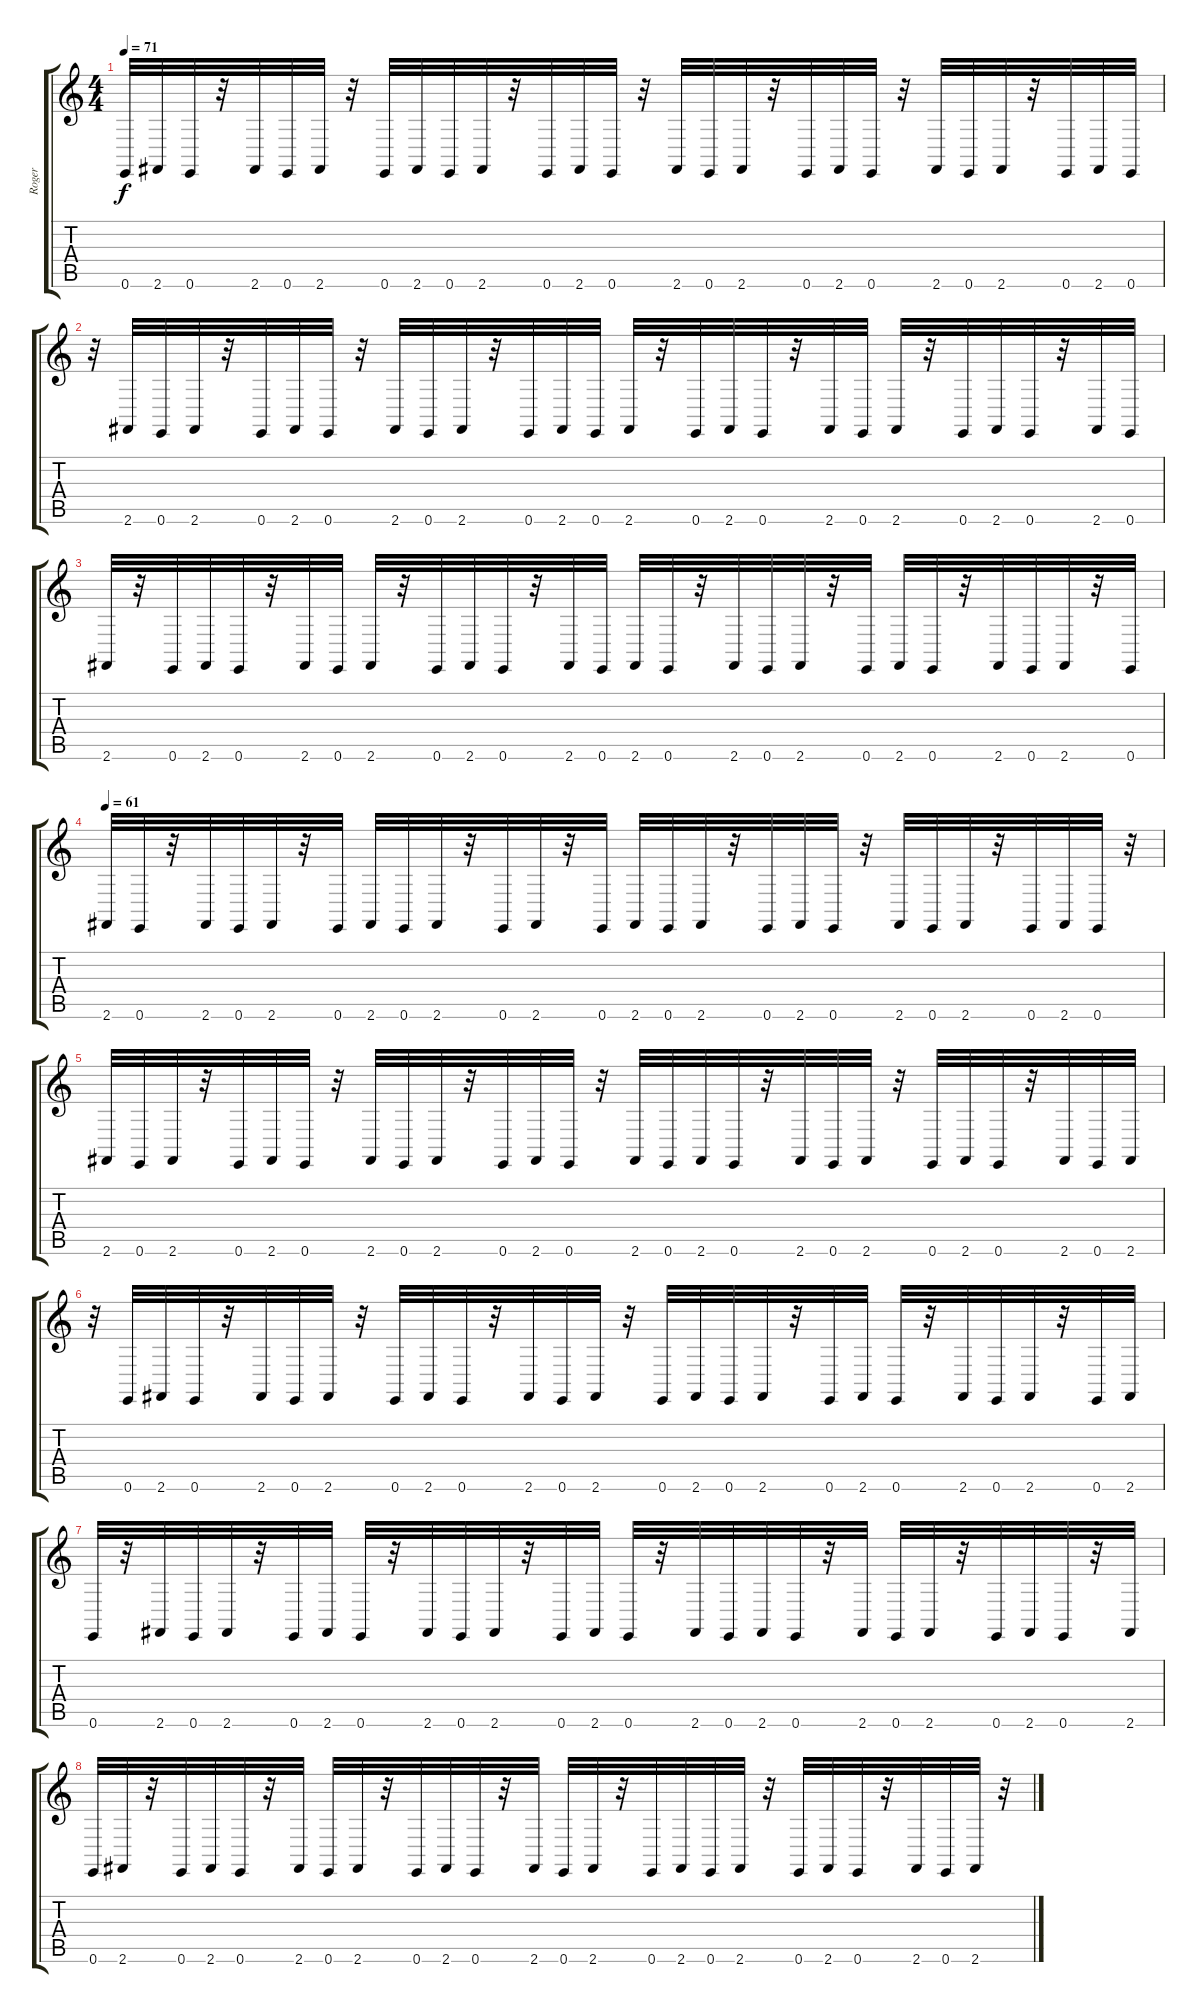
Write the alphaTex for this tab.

\track ("Roger" "Roger") {instrument synthstrings1}
\staff {score tabs}
\tuning (E4 B3 G3 D3 A2 E2) {hide}
\ts (4 4)
\tempo 71
\clef g2
\ks c
0.6.32{dy f volume 7} 2.6.32 0.6.32{volume 7} r.32 2.6.32 0.6.32{volume 7} 2.6.32 r.32 0.6.32{volume 7} 2.6.32 0.6.32{volume 7} 2.6.32 r.32 0.6.32{volume 7} 2.6.32 0.6.32{volume 8} r.32 2.6.32{volume 8} 0.6.32 2.6.32{volume 8} r.32 0.6.32 2.6.32{volume 8} 0.6.32 r.32 2.6.32{volume 8} 0.6.32 2.6.32{volume 8} r.32 0.6.32 2.6.32{volume 8} 0.6.32{volume 8} |
r.32 2.6.32 0.6.32{volume 8} 2.6.32 r.32 0.6.32 2.6.32{volume 9} 0.6.32{volume 9} r.32 2.6.32 0.6.32{volume 9} 2.6.32 r.32 0.6.32{volume 9} 2.6.32 0.6.32{volume 9} 2.6.32 r.32 0.6.32{volume 9} 2.6.32 0.6.32{volume 9} r.32 2.6.32 0.6.32{volume 10} 2.6.32{volume 10} r.32 0.6.32 2.6.32{volume 10} 0.6.32 r.32 2.6.32{volume 10} 0.6.32 |
2.6.32{volume 10} r.32 0.6.32 2.6.32{volume 10} 0.6.32 r.32 2.6.32{volume 10} 0.6.32{volume 10} 2.6.32 r.32 0.6.32{volume 10} 2.6.32 0.6.32{volume 11} r.32 2.6.32 0.6.32{volume 11} 2.6.32 0.6.32 r.32 2.6.32 0.6.32 2.6.32 r.32 0.6.32 2.6.32 0.6.32 r.32 2.6.32 0.6.32 2.6.32 r.32 0.6.32 |
\tempo 61
2.6.32 0.6.32 r.32 2.6.32 0.6.32 2.6.32 r.32 0.6.32 2.6.32 0.6.32 2.6.32 r.32 0.6.32 2.6.32 r.32 0.6.32 2.6.32 0.6.32 2.6.32 r.32 0.6.32 2.6.32 0.6.32 r.32 2.6.32 0.6.32 2.6.32 r.32 0.6.32{volume 13} 2.6.32 0.6.32 r.32 |
2.6.32 0.6.32{volume 13} 2.6.32 r.32 0.6.32 2.6.32{volume 13} 0.6.32 r.32 2.6.32 0.6.32{volume 13} 2.6.32 r.32 0.6.32 2.6.32{volume 13} 0.6.32 r.32 2.6.32 0.6.32{volume 13} 2.6.32 0.6.32 r.32 2.6.32{volume 14} 0.6.32 2.6.32 r.32 0.6.32{volume 14} 2.6.32 0.6.32 r.32 2.6.32{volume 14} 0.6.32 2.6.32 |
r.32 0.6.32{volume 14} 2.6.32 0.6.32 r.32 2.6.32{volume 14} 0.6.32 2.6.32 r.32 0.6.32{volume 14} 2.6.32 0.6.32 r.32 2.6.32{volume 14} 0.6.32 2.6.32 r.32 0.6.32{volume 14} 2.6.32 0.6.32 2.6.32{volume 14} r.32 0.6.32 2.6.32 0.6.32{volume 15} r.32 2.6.32 0.6.32 2.6.32{volume 15} r.32 0.6.32 2.6.32 |
0.6.32{volume 15} r.32 2.6.32 0.6.32 2.6.32{volume 15} r.32 0.6.32 2.6.32 0.6.32{volume 15} r.32 2.6.32 0.6.32 2.6.32{volume 15} r.32 0.6.32 2.6.32 0.6.32{volume 15} r.32 2.6.32 0.6.32 2.6.32{volume 16} 0.6.32 r.32 2.6.32 0.6.32{volume 16} 2.6.32 r.32 0.6.32 2.6.32 0.6.32 r.32 2.6.32 |
0.6.32 2.6.32 r.32 0.6.32 2.6.32 0.6.32 r.32 2.6.32 0.6.32 2.6.32 r.32 0.6.32 2.6.32 0.6.32 r.32 2.6.32 0.6.32 2.6.32 r.32 0.6.32 2.6.32 0.6.32 2.6.32 r.32 0.6.32 2.6.32 0.6.32 r.32 2.6.32 0.6.32 2.6.32 r.32
